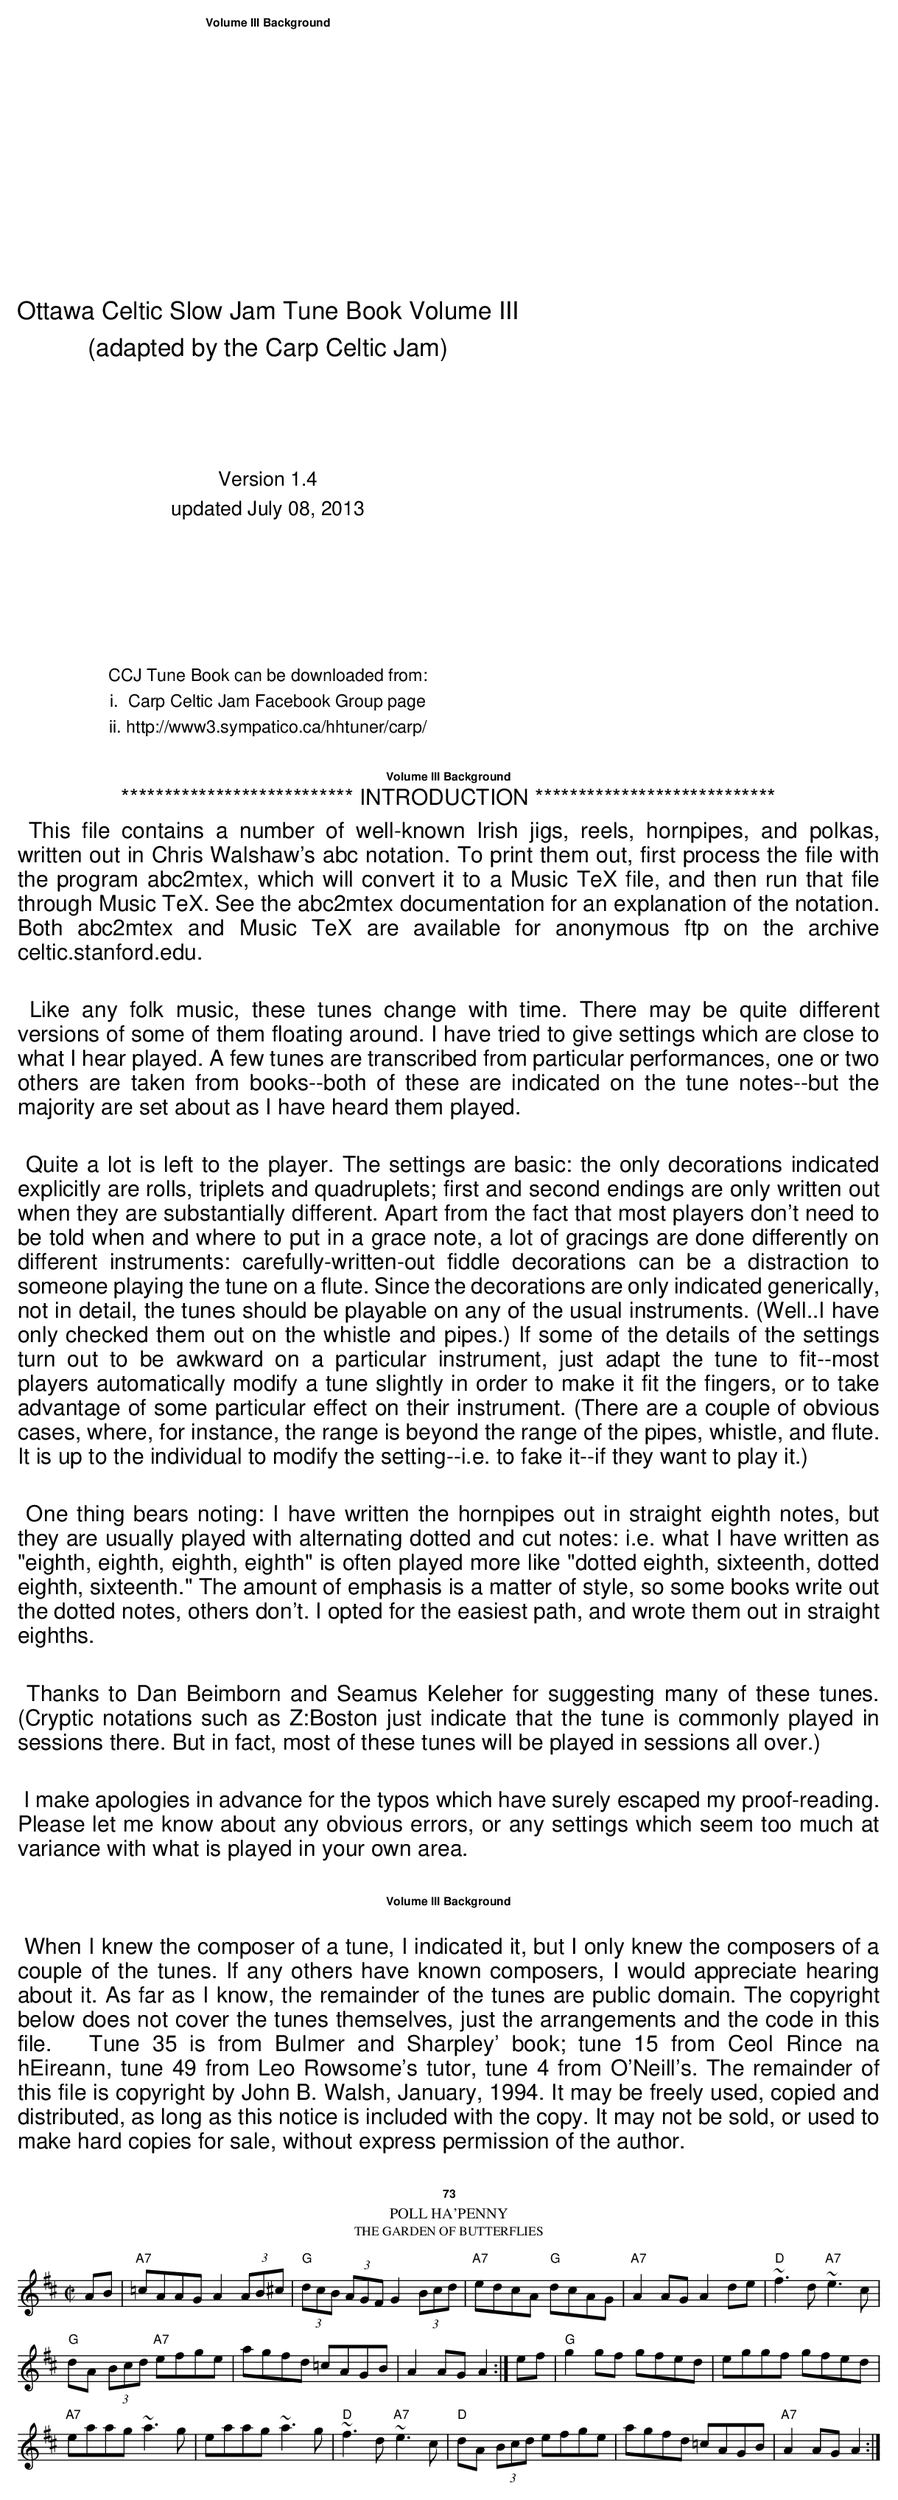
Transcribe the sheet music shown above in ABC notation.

X:1
T:Poll Ha'penny
T:Garden of Butterflies, The
E:7
M:C|
K:Amix
AB|"A7"=cAAG A2 (3AB^c|"G"(3dcB (3AGF G2 (3Bcd|"A7"edcA "G"dcAG|\
"A7"A2AG A2de|"D"~f3d "A7"~e3c|
"G"dA (3Bcd "A7"efge|agfd =cAGB|A2AG A2:|\
ef|"G"g2gf gfed|eggf gfed|
"A7"eaag ~a3g|eaag ~a3g|"D"~f3d "A7"~e3c|\
"D"dA (3Bcd efge|agfd =cAGB|"A7"A2AG A2:|
